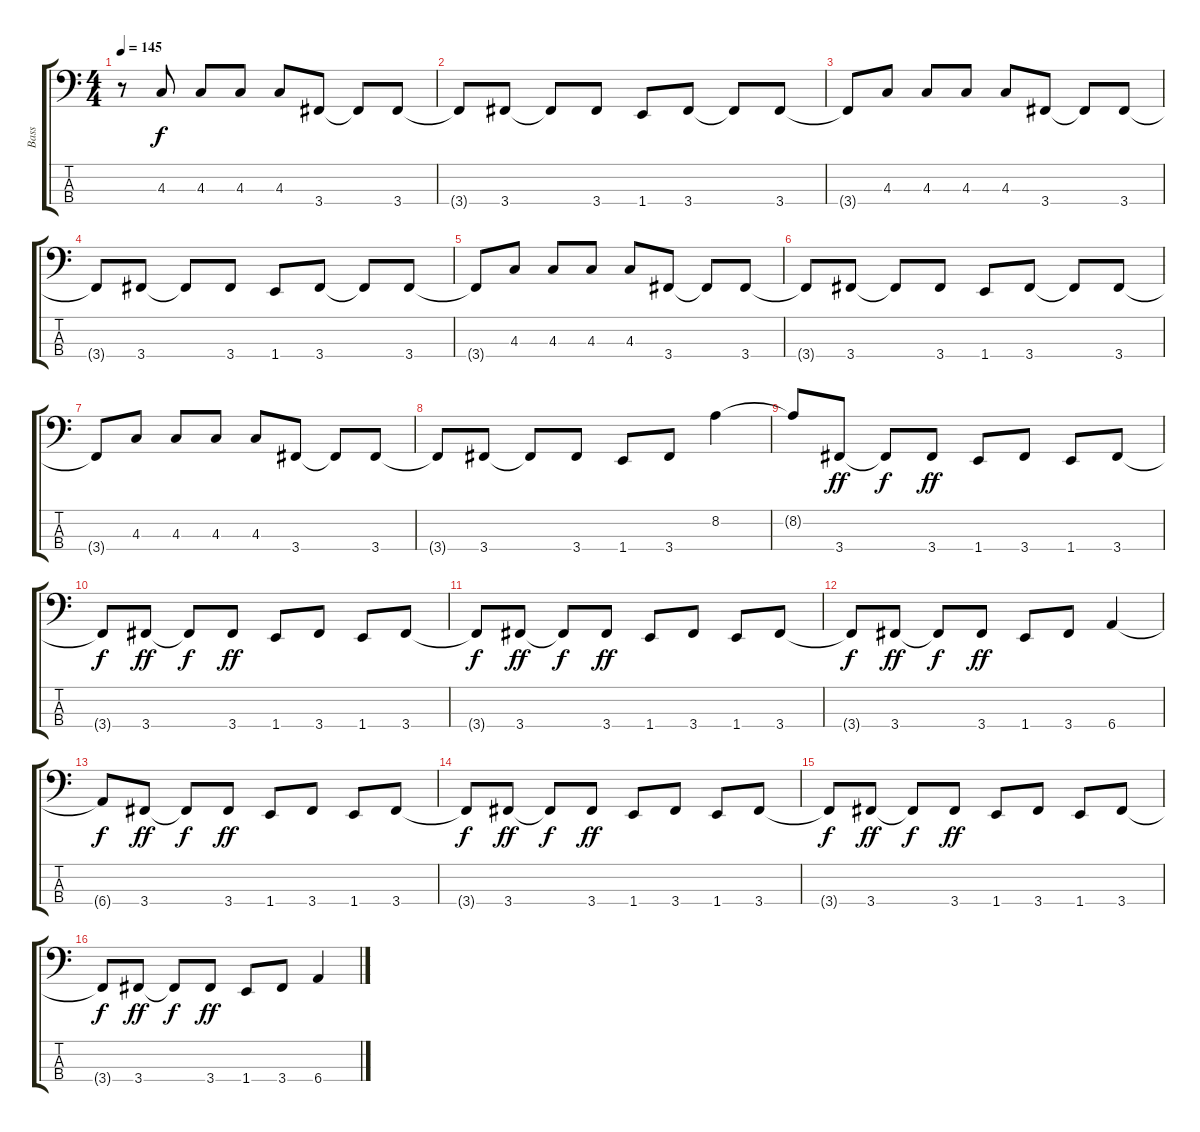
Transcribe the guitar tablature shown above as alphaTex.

\track ("Bass" "Bass") {instrument electricbassfinger}
\staff {score tabs}
\tuning (Gb2 Db2 Ab1 Eb1) {hide}
\ts (4 4)
\tempo 145
\clef f4
\ks c
r.8{dy f} 4.3.8 4.3.8 4.3.8 4.3.8 3.4.8 3.4{t}.8 3.4.8 |
3.4{t}.8 3.4.8 3.4{t}.8 3.4.8 1.4.8 3.4.8 3.4{t}.8 3.4.8 |
3.4{t}.8 4.3.8 4.3.8 4.3.8 4.3.8 3.4.8 3.4{t}.8 3.4.8 |
3.4{t}.8 3.4.8 3.4{t}.8 3.4.8 1.4.8 3.4.8 3.4{t}.8 3.4.8 |
3.4{t}.8 4.3.8 4.3.8 4.3.8 4.3.8 3.4.8 3.4{t}.8 3.4.8 |
3.4{t}.8 3.4.8 3.4{t}.8 3.4.8 1.4.8 3.4.8 3.4{t}.8 3.4.8 |
3.4{t}.8 4.3.8 4.3.8 4.3.8 4.3.8 3.4.8 3.4{t}.8 3.4.8 |
3.4{t}.8 3.4.8 3.4{t}.8 3.4.8 1.4.8 3.4.8 8.2.4 |
8.2{t}.8 3.4.8{dy ff} 3.4{t}.8{dy f} 3.4.8{dy ff} 1.4.8 3.4.8 1.4.8 3.4.8 |
3.4{t}.8{dy f} 3.4.8{dy ff} 3.4{t}.8{dy f} 3.4.8{dy ff} 1.4.8 3.4.8 1.4.8 3.4.8 |
3.4{t}.8{dy f} 3.4.8{dy ff} 3.4{t}.8{dy f} 3.4.8{dy ff} 1.4.8 3.4.8 1.4.8 3.4.8 |
3.4{t}.8{dy f} 3.4.8{dy ff} 3.4{t}.8{dy f} 3.4.8{dy ff} 1.4.8 3.4.8 6.4.4 |
6.4{t}.8{dy f} 3.4.8{dy ff} 3.4{t}.8{dy f} 3.4.8{dy ff} 1.4.8 3.4.8 1.4.8 3.4.8 |
3.4{t}.8{dy f} 3.4.8{dy ff} 3.4{t}.8{dy f} 3.4.8{dy ff} 1.4.8 3.4.8 1.4.8 3.4.8 |
3.4{t}.8{dy f} 3.4.8{dy ff} 3.4{t}.8{dy f} 3.4.8{dy ff} 1.4.8 3.4.8 1.4.8 3.4.8 |
3.4{t}.8{dy f} 3.4.8{dy ff} 3.4{t}.8{dy f} 3.4.8{dy ff} 1.4.8 3.4.8 6.4.4
